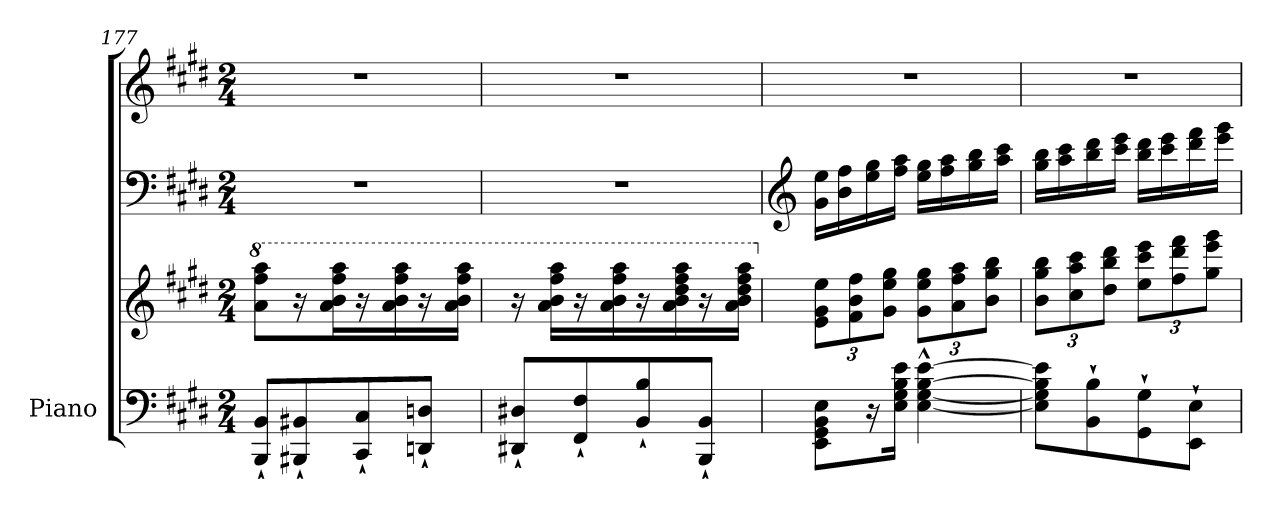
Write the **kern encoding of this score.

**kern	**kern	**kern	**kern
*part1	*part1	*part1	*part1
*staff4	*staff3	*staff2	*staff1
*I"Piano	*	*	*
*I'Pno.	*	*	*
!!LO:LB:g=z
*clefF4	*clefG2	*clefF4	*clefG2
*k[f#c#g#d#]	*k[f#c#g#d#]	*k[f#c#g#d#]	*k[f#c#g#d#]
*M2/4	*M2/4	*M2/4	*M2/4
*	*8va	*	*
=177	=177	=177	=177
8BBB/` 8BB/`L	8aa\ 8fff#\ 8aaa\L	2r	2r
8BBB#X/` 8BB#X/`	16r	.	.
.	16aa\ 16bb\ 16fff#\ 16aaa\L	.	.
8CC#/` 8C#/`	16r	.	.
.	16aa\ 16bb\ 16fff#\ 16aaa\	.	.
8DDn/` 8Dn/`J	16r	.	.
.	16aa\ 16bb\ 16fff#\ 16aaa\JJ	.	.
=178	=178	=178	=178
8DD#X/` 8D#X/`L	16r	2r	2r
.	16aa\ 16bb\ 16fff#\ 16aaa\LL	.	.
8FF#/` 8F#/`	16r	.	.
.	16aa\ 16bb\ 16fff#\ 16aaa\	.	.
8BB/` 8B/`	16r	.	.
.	16aa\ 16bb\ 16ddd#\ 16fff#\ 16aaa\	.	.
8BBB/` 8BB/`J	16r	.	.
.	16aa\ 16bb\ 16ddd#\ 16fff#\ 16aaa\JJ	.	.
=179	=179	=179	=179
*	*	*clefG2	*
*	*X8va	*	*
*	*Xbrackettup	*	*
8EE\ 8GG#\ 8BB\ 8E\L	12e\ 12g#\ 12ee\L	16g#\ 16ee\LL	2r
.	.	16b\ 16ff#\	.
.	12f#\ 12b\ 12ff#\	.	.
16r	.	16ee\ 16gg#\	.
.	12g#\ 12ee\ 12gg#\J	.	.
16E\ 16G#\ 16B\ 16e\Jk	.	16ff#\ 16aa\JJ	.
[4E\^^ [4G#\^^ [4B\^^ [4e\^^	12g#\ 12ee\ 12gg#\L	16ee\ 16gg#\LL	.
.	.	16ff#\ 16aa\	.
.	12a\ 12ff#\ 12aa\	.	.
.	.	16gg#\ 16bb\	.
.	12b\ 12gg#\ 12bb\J	.	.
.	.	16aa\ 16ccc#\JJ	.
=180	=180	=180	=180
8E\] 8G#\] 8B\] 8e\]L	12b\ 12gg#\ 12bb\L	16gg#\ 16bb\LL	2r
.	.	16aa\ 16ccc#\	.
.	12cc#\ 12aa\ 12ccc#\	.	.
8BB\` 8B\`	.	16bb\ 16ddd#\	.
.	12dd#\ 12bb\ 12ddd#\J	.	.
.	.	16ccc#\ 16eee\JJ	.
8GG#\` 8G#\`	12ee\ 12ccc#\ 12eee\L	16bb\ 16ddd#\LL	.
.	.	16ccc#\ 16eee\	.
.	12ff#\ 12ddd#\ 12fff#\	.	.
8EE\` 8E\`J	.	16ddd#\ 16fff#\	.
.	12gg#\ 12eee\ 12ggg#\J	.	.
.	.	16eee\ 16ggg#\JJ	.
=	=	=	=
*-	*-	*-	*-
